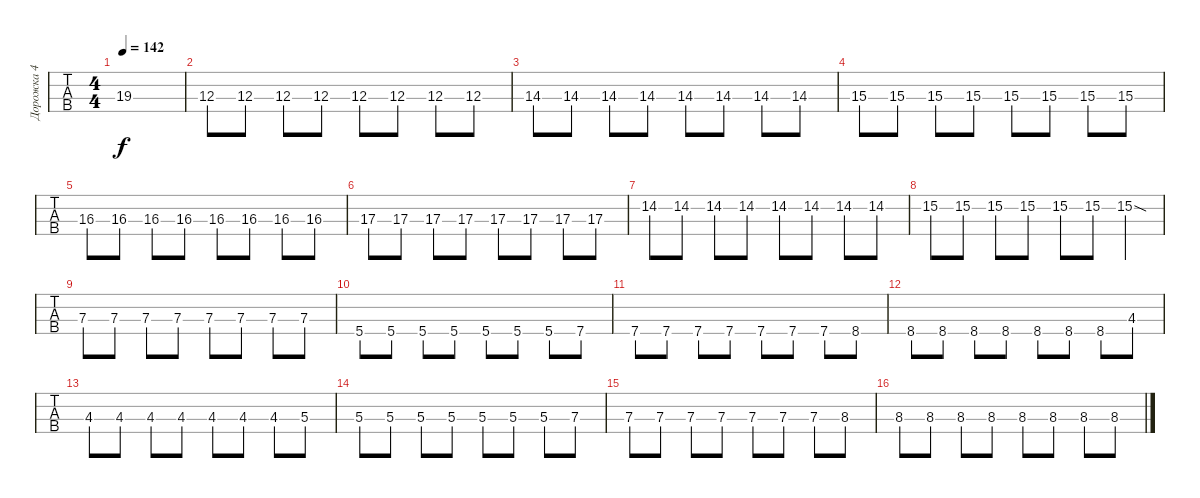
\track ("Дорожка 4" "Дорожка 4") {instrument electricbassfinger}
\staff {tabs}
\tuning (Gb2 Db2 Ab1 Eb1) {hide}
\ts (4 4)
\tempo 142
\clef f4
\ks c
19.3.1{dy f} |
12.3.8{volume 7} 12.3.8 12.3.8 12.3.8 12.3.8 12.3.8 12.3.8 12.3.8 |
14.3.8 14.3.8 14.3.8 14.3.8 14.3.8 14.3.8 14.3.8 14.3.8 |
15.3.8 15.3.8 15.3.8 15.3.8 15.3.8 15.3.8 15.3.8 15.3.8 |
16.3.8 16.3.8 16.3.8 16.3.8 16.3.8 16.3.8 16.3.8 16.3.8 |
17.3.8 17.3.8 17.3.8 17.3.8 17.3.8 17.3.8 17.3.8 17.3.8 |
14.2.8 14.2.8 14.2.8 14.2.8 14.2.8 14.2.8 14.2.8 14.2.8 |
15.2.8 15.2.8 15.2.8 15.2.8 15.2.8 15.2.8 15.2{sod}.4 |
7.3.8 7.3.8 7.3.8 7.3.8 7.3.8 7.3.8 7.3.8 7.3.8 |
5.4.8 5.4.8 5.4.8 5.4.8 5.4.8 5.4.8 5.4.8 7.4.8 |
7.4.8 7.4.8 7.4.8 7.4.8 7.4.8 7.4.8 7.4.8 8.4.8 |
8.4.8 8.4.8 8.4.8 8.4.8 8.4.8 8.4.8 8.4.8 4.3.8 |
4.3.8 4.3.8 4.3.8 4.3.8 4.3.8 4.3.8 4.3.8 5.3.8 |
5.3.8 5.3.8 5.3.8 5.3.8 5.3.8 5.3.8 5.3.8 7.3.8 |
7.3.8 7.3.8 7.3.8 7.3.8 7.3.8 7.3.8 7.3.8 8.3.8 |
8.3.8 8.3.8 8.3.8 8.3.8 8.3.8 8.3.8 8.3.8 8.3.8
